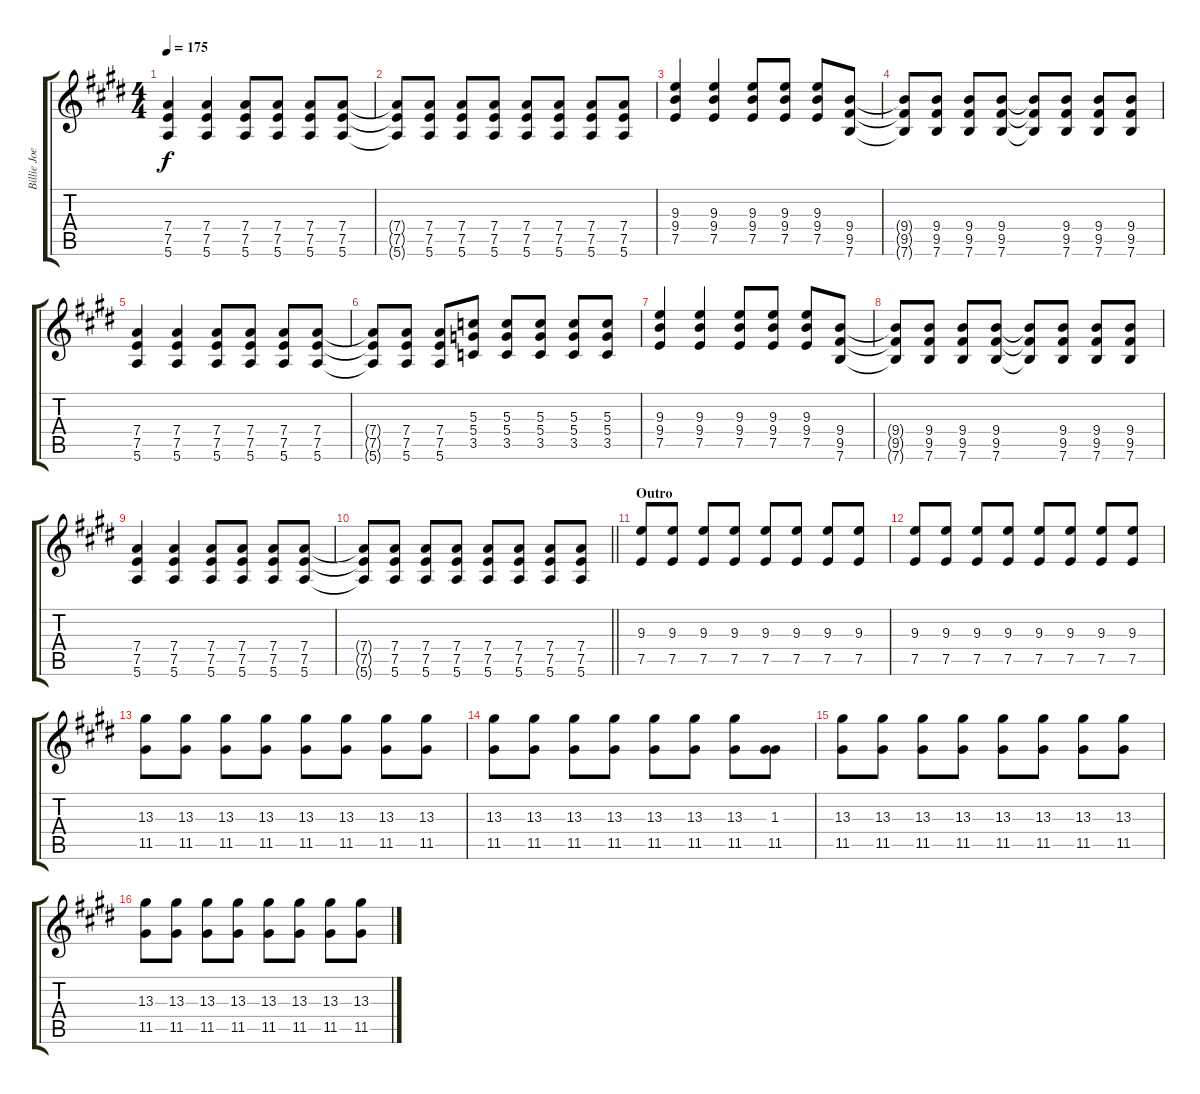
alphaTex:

\track ("Billie Joe" "Billie Joe") {instrument overdrivenguitar}
\staff {score tabs}
\tuning (E4 B3 G3 D3 A2 E2) {hide}
\ts (4 4)
\tempo 175
\clef g2
\ks e
(7.4 7.5 5.6).4{dy f} (7.4 7.5 5.6).4 (7.4 7.5 5.6).8 (7.4 7.5 5.6).8 (7.4 7.5 5.6).8 (7.4 7.5 5.6).8 |
(7.4{t} 7.5{t} 5.6{t}).8 (7.4 7.5 5.6).8 (7.4 7.5 5.6).8 (7.4 7.5 5.6).8 (7.4 7.5 5.6).8 (7.4 7.5 5.6).8 (7.4 7.5 5.6).8 (7.4 7.5 5.6).8 |
(9.3 9.4 7.5).4 (9.3 9.4 7.5).4 (9.3 9.4 7.5).8 (9.3 9.4 7.5).8 (9.3 9.4 7.5).8 (9.4 9.5 7.6).8 |
(9.4{t} 9.5{t} 7.6{t}).8 (9.4 9.5 7.6).8 (9.4 9.5 7.6).8 (9.4 9.5 7.6).8 (9.4{t} 9.5{t} 7.6{t}).8 (9.4 9.5 7.6).8 (9.4 9.5 7.6).8 (9.4 9.5 7.6).8 |
(7.4 7.5 5.6).4 (7.4 7.5 5.6).4 (7.4 7.5 5.6).8 (7.4 7.5 5.6).8 (7.4 7.5 5.6).8 (7.4 7.5 5.6).8 |
(7.4{t} 7.5{t} 5.6{t}).8 (7.4 7.5 5.6).8 (7.4 7.5 5.6).8 (5.3 5.4 3.5).8 (5.3 5.4 3.5).8 (5.3 5.4 3.5).8 (5.3 5.4 3.5).8 (5.3 5.4 3.5).8 |
(9.3 9.4 7.5).4 (9.3 9.4 7.5).4 (9.3 9.4 7.5).8 (9.3 9.4 7.5).8 (9.3 9.4 7.5).8 (9.4 9.5 7.6).8 |
(9.4{t} 9.5{t} 7.6{t}).8 (9.4 9.5 7.6).8 (9.4 9.5 7.6).8 (9.4 9.5 7.6).8 (9.4{t} 9.5{t} 7.6{t}).8 (9.4 9.5 7.6).8 (9.4 9.5 7.6).8 (9.4 9.5 7.6).8 |
(7.4 7.5 5.6).4 (7.4 7.5 5.6).4 (7.4 7.5 5.6).8 (7.4 7.5 5.6).8 (7.4 7.5 5.6).8 (7.4 7.5 5.6).8 |
\barLineRight lightlight
(7.4{t} 7.5{t} 5.6{t}).8 (7.4 7.5 5.6).8 (7.4 7.5 5.6).8 (7.4 7.5 5.6).8 (7.4 7.5 5.6).8 (7.4 7.5 5.6).8 (7.4 7.5 5.6).8 (7.4 7.5 5.6).8 |
\section ("" "Outro")
(9.3 7.5).8 (9.3 7.5).8 (9.3 7.5).8 (9.3 7.5).8 (9.3 7.5).8 (9.3 7.5).8 (9.3 7.5).8 (9.3 7.5).8 |
(9.3 7.5).8 (9.3 7.5).8 (9.3 7.5).8 (9.3 7.5).8 (9.3 7.5).8 (9.3 7.5).8 (9.3 7.5).8 (9.3 7.5).8 |
(13.3 11.5).8 (13.3 11.5).8 (13.3 11.5).8 (13.3 11.5).8 (13.3 11.5).8 (13.3 11.5).8 (13.3 11.5).8 (13.3 11.5).8 |
(13.3 11.5).8 (13.3 11.5).8 (13.3 11.5).8 (13.3 11.5).8 (13.3 11.5).8 (13.3 11.5).8 (13.3 11.5).8 (1.3 11.5).8 |
(13.3 11.5).8 (13.3 11.5).8 (13.3 11.5).8 (13.3 11.5).8 (13.3 11.5).8 (13.3 11.5).8 (13.3 11.5).8 (13.3 11.5).8 |
(13.3 11.5).8 (13.3 11.5).8 (13.3 11.5).8 (13.3 11.5).8 (13.3 11.5).8 (13.3 11.5).8 (13.3 11.5).8 (13.3 11.5).8
